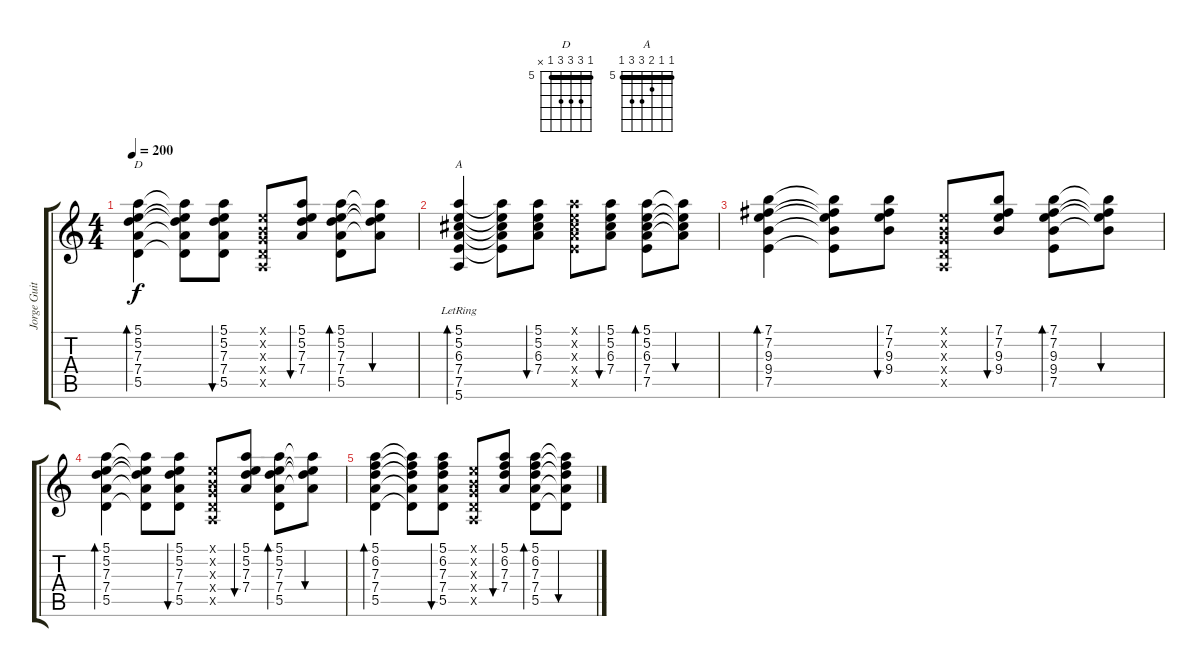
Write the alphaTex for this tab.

\track ("Jorge Guitarra 1" "Jorge Guit") {instrument acousticguitarnylon}
\staff {score tabs}
\tuning (E4 B3 G3 D3 A2 E2) {hide}
\chord ("D" 5 7 7 7 5 x) {firstfret 5 barre 5}
\chord ("A" 5 5 6 7 7 5) {firstfret 5 barre 5}
\ts (4 4)
\tempo 200
\clef g2
\ks c
(5.1 5.2 7.3 7.4 5.5).4{bd 60 ch "D" dy f} (5.1{t} 5.2{t} 7.3{t} 7.4{t} 5.5{t}).8 (5.1 5.2 7.3 7.4 5.5).8{bu 30} (0.1{x} 0.2{x} 0.3{x} 0.4{x} 0.5{x}).8 (5.1 5.2 7.3 7.4).8{bu 30} (5.1 5.2 7.3 7.4 5.5).8{bd 30} (5.1{t} 5.2{t} 7.3{t} 7.4{t}).8{bu 30} |
(5.1 5.2 6.3{lr} 7.4 7.5 5.6).4{bd 120 ch "A"} (5.1{t} 5.2{t} 6.3{t} 7.4{t} 7.5{t}).8 (5.1 5.2 6.3 7.4).8{bu 30} (5.1{x} 5.2{x} 6.3{x} 7.4{x} 7.5{x}).8 (5.1 5.2 6.3 7.4).8{bu 30} (5.1 5.2 6.3 7.4 7.5).8{bd 30} (5.1{t} 5.2{t} 6.3{t} 7.4{t}).8{bu 30} |
(7.1 7.2 9.3 9.4 7.5).4{bd 60} (7.1{t} 7.2{t} 9.3{t} 9.4{t} 7.5{t}).8 (7.1 7.2 9.3 9.4).8{bu 30} (0.1{x} 0.2{x} 0.3{x} 0.4{x} 0.5{x}).8 (7.1 7.2 9.3 9.4).8{bu 30} (7.1 7.2 9.3 9.4 7.5).8{bd 30} (7.1{t} 7.2{t} 9.3{t} 9.4{t}).8{bu 30} |
(5.1 5.2 7.3 7.4 5.5).4{bd 60} (5.1{t} 5.2{t} 7.3{t} 7.4{t} 5.5{t}).8 (5.1 5.2 7.3 7.4 5.5).8{bu 30} (0.1{x} 0.2{x} 0.3{x} 0.4{x} 0.5{x}).8 (5.1 5.2 7.3 7.4).8{bu 30} (5.1 5.2 7.3 7.4 5.5).8{bd 30} (5.1{t} 5.2{t} 7.3{t} 7.4{t}).8{bu 30} |
(5.1 6.2 7.3 7.4 5.5).4{bd 60} (5.1{t} 6.2{t} 7.3{t} 7.4{t} 5.5{t}).8 (5.1 6.2 7.3 7.4 5.5).8{bu 30} (0.1{x} 0.2{x} 0.3{x} 0.4{x} 0.5{x}).8 (5.1 6.2 7.3 7.4).8{bu 30} (5.1 6.2 7.3 7.4 5.5).8{bd 30} (5.1{t} 6.2{t} 7.3{t} 7.4{t} 5.5{t}).8{bu 30}
